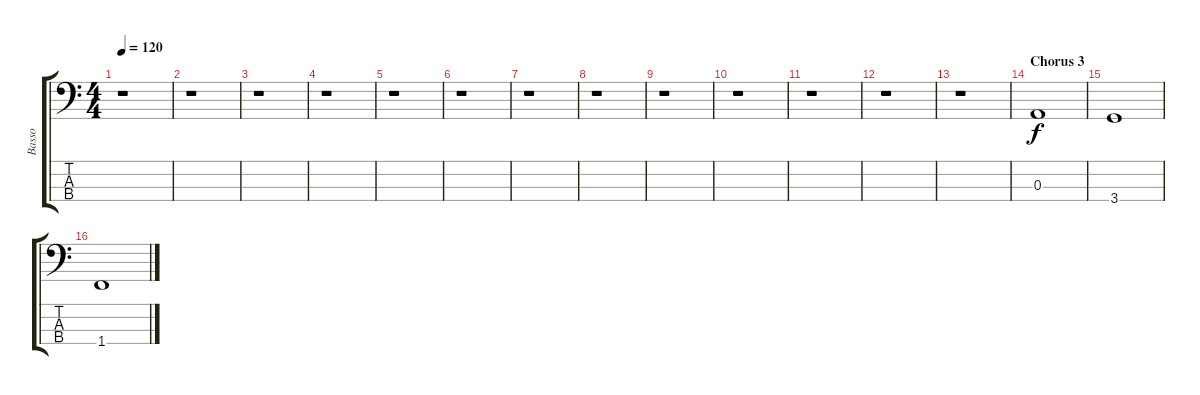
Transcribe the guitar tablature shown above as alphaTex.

\track ("Basso" "Basso") {instrument electricbassfinger}
\staff {score tabs}
\tuning (G2 D2 A1 E1) {hide}
\ts (4 4)
\tempo 120
\clef f4
\ks c
r.1{dy f} |
r.1 |
r.1 |
r.1 |
r.1 |
r.1 |
r.1 |
r.1 |
r.1 |
r.1 |
r.1 |
r.1 |
r.1 |
\section ("" "Chorus 3")
0.3.1 |
3.4.1 |
1.4.1
